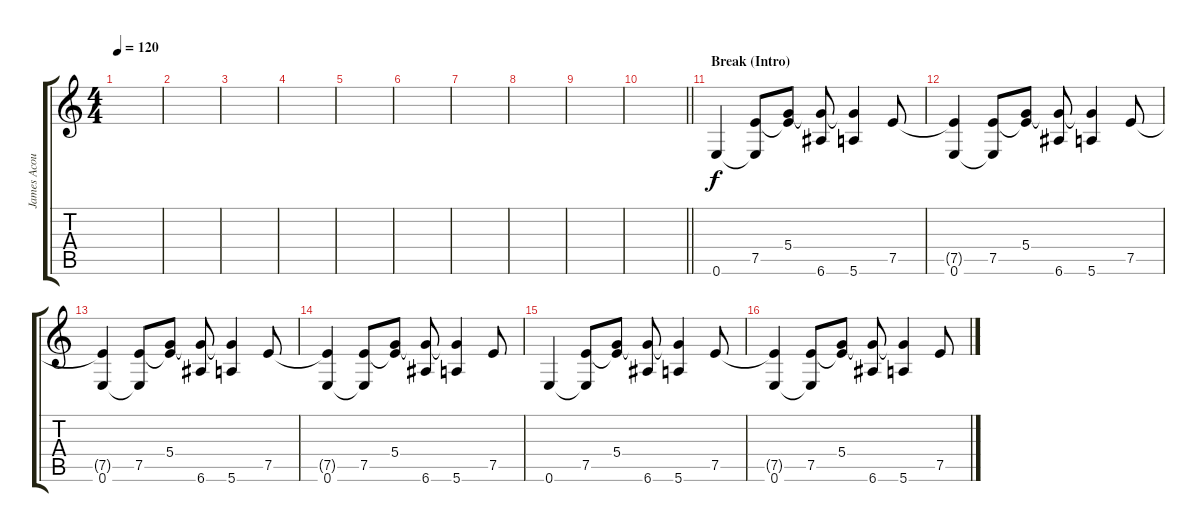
\track ("James Acoustic 1" "James Acou") {instrument acousticguitarsteel}
\staff {score tabs}
\tuning (E4 B3 G3 D3 A2 E2) {hide}
\ts (4 4)
\tempo 120
\clef g2
\ks c
|
|
|
|
|
|
|
|
|
\barLineRight lightlight
|
\section ("" "Break (Intro)")
0.6.4 (7.5 0.6{t}).8 (5.4 7.5{t}).8 (5.4{t} 6.6).8 (5.4{t} 5.6).4 7.5.8 |
(7.5{t} 0.6).4 (7.5 0.6{t}).8 (5.4 7.5{t}).8 (5.4{t} 6.6).8 (5.4{t} 5.6).4 7.5.8 |
(7.5{t} 0.6).4 (7.5 0.6{t}).8 (5.4 7.5{t}).8 (5.4{t} 6.6).8 (5.4{t} 5.6).4 7.5.8 |
(7.5{t} 0.6).4 (7.5 0.6{t}).8 (5.4 7.5{t}).8 (5.4{t} 6.6).8 (5.4{t} 5.6).4 7.5.8 |
0.6.4 (7.5 0.6{t}).8 (5.4 7.5{t}).8 (5.4{t} 6.6).8 (5.4{t} 5.6).4 7.5.8 |
(7.5{t} 0.6).4 (7.5 0.6{t}).8 (5.4 7.5{t}).8 (5.4{t} 6.6).8 (5.4{t} 5.6).4 7.5.8
